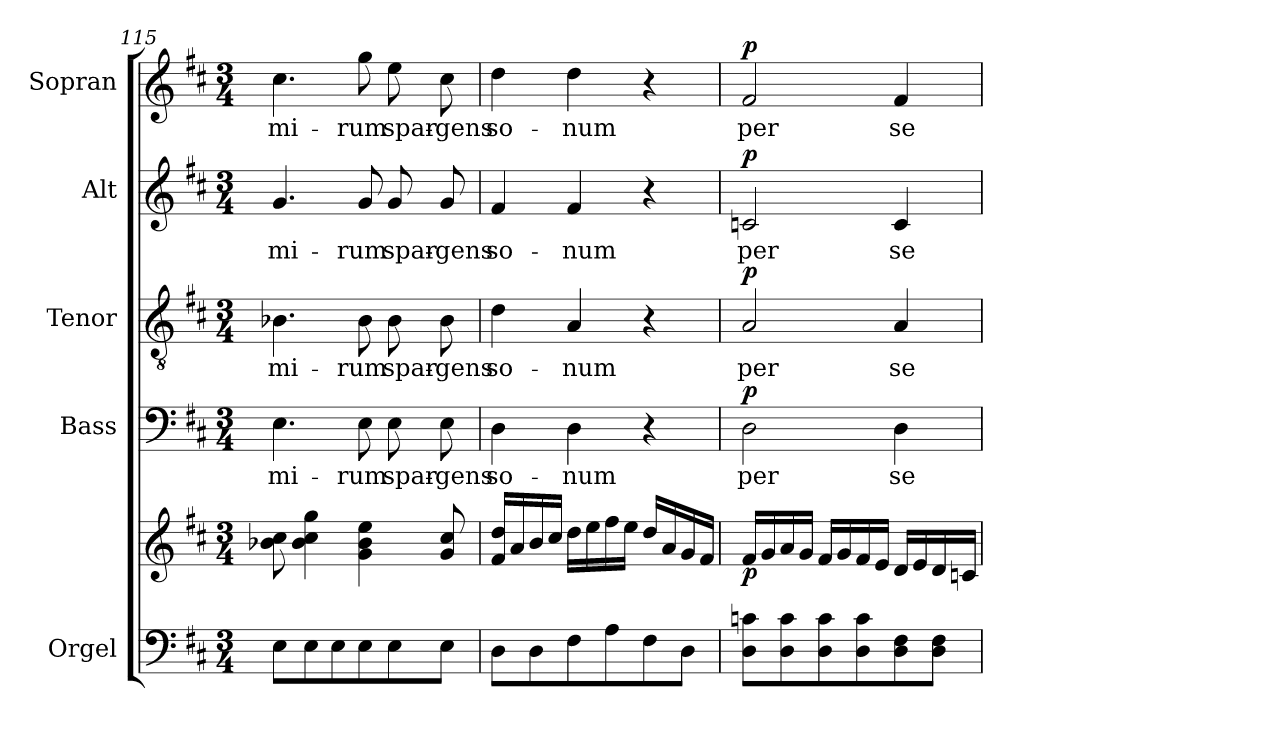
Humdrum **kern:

**kern	**kern	**dynam	**kern	**text	**dynam	**kern	**text	**dynam	**kern	**text	**dynam	**kern	**text	**dynam
*part5	*part5	*part5	*part4	*part4	*part4	*part3	*part3	*part3	*part2	*part2	*part2	*part1	*part1	*part1
*staff6	*staff5	*staff5/6	*staff4	*staff4	*staff4	*staff3	*staff3	*staff3	*staff2	*staff2	*staff2	*staff1	*staff1	*staff1
*I"Orgel	*	*	*I"Bass	*	*	*I"Tenor	*	*	*I"Alt	*	*	*I"Sopran	*	*
*I'Org.	*	*	*I'B.	*	*	*I'T.	*	*	*I'A.	*	*	*I'S.	*	*
*clefF4	*clefG2	*	*clefF4	*	*	*clefGv2	*	*	*clefG2	*	*	*clefG2	*	*
*k[f#c#]	*k[f#c#]	*	*k[f#c#]	*	*	*k[f#c#]	*	*	*k[f#c#]	*	*	*k[f#c#]	*	*
*D:	*D:	*	*D:	*	*	*D:	*	*	*D:	*	*	*D:	*	*
*M3/4	*M3/4	*	*M3/4	*	*	*M3/4	*	*	*M3/4	*	*	*M3/4	*	*
=115	=115	=115	=115	=115	=115	=115	=115	=115	=115	=115	=115	=115	=115	=115
!	!	!	!	!LO:LY:b	!	!	!LO:LY:b	!	!	!LO:LY:b	!	!	!LO:LY:b	!
8E\L	8b-X\ 8cc#\	.	4.E\	mi-	.	4.B-X\	mi-	.	4.g/	mi-	.	4.cc#\	mi-	.
8E\	4b-\ 4cc#\ 4gg\	.	.	.	.	.	.	.	.	.	.	.	.	.
8E\	.	.	.	.	.	.	.	.	.	.	.	.	.	.
!	!	!	!	!LO:LY:b	!	!	!LO:LY:b	!	!	!LO:LY:b	!	!	!LO:LY:b	!
8E\	4g\ 4b-\ 4ee\	.	8E\	-rum	.	8B-\	-rum	.	8g/	-rum	.	8gg\	-rum	.
!	!	!	!	!LO:LY:b	!	!	!LO:LY:b	!	!	!LO:LY:b	!	!	!LO:LY:b	!
8E\	.	.	8E\	spar-	.	8B-\	spar-	.	8g/	spar-	.	8ee\	spar-	.
!	!	!	!	!LO:LY:b	!	!	!LO:LY:b	!	!	!LO:LY:b	!	!	!LO:LY:b	!
8E\J	8g/ 8cc#/	.	8E\	-gens	.	8B-\	-gens	.	8g/	-gens	.	8cc#\	-gens	.
=116	=116	=116	=116	=116	=116	=116	=116	=116	=116	=116	=116	=116	=116	=116
!	!	!	!	!LO:LY:b	!	!	!LO:LY:b	!	!	!LO:LY:b	!	!	!LO:LY:b	!
8D\L	16f#/ 16dd/LL	.	4D\	so-	.	4d\	so-	.	4f#/	so-	.	4dd\	so-	.
.	16a/	.	.	.	.	.	.	.	.	.	.	.	.	.
8D\	16b/	.	.	.	.	.	.	.	.	.	.	.	.	.
.	16cc#/JJ	.	.	.	.	.	.	.	.	.	.	.	.	.
!	!	!	!	!LO:LY:b	!	!	!LO:LY:b	!	!	!LO:LY:b	!	!	!LO:LY:b	!
8F#\	16dd\LL	.	4D\	-num	.	4A/	-num	.	4f#/	-num	.	4dd\	-num	.
.	16ee\	.	.	.	.	.	.	.	.	.	.	.	.	.
8A\	16ff#\	.	.	.	.	.	.	.	.	.	.	.	.	.
.	16ee\JJ	.	.	.	.	.	.	.	.	.	.	.	.	.
8F#\	16dd/LL	.	4r	.	.	4r	.	.	4r	.	.	4r	.	.
.	16a/	.	.	.	.	.	.	.	.	.	.	.	.	.
8D\J	16g/	.	.	.	.	.	.	.	.	.	.	.	.	.
.	16f#/JJ	.	.	.	.	.	.	.	.	.	.	.	.	.
=117	=117	=117	=117	=117	=117	=117	=117	=117	=117	=117	=117	=117	=117	=117
!	!	!LO:DY:b	!	!LO:LY:b	!LO:DY:a	!	!LO:LY:b	!LO:DY:a	!	!LO:LY:b	!LO:DY:a	!	!LO:LY:b	!LO:DY:a
8D\ 8cn\L	16f#/LL	p	2D\	per	p	2A/	per	p	2cn/	per	p	2f#/	per	p
.	16g/	.	.	.	.	.	.	.	.	.	.	.	.	.
8D\ 8c\	16a/	.	.	.	.	.	.	.	.	.	.	.	.	.
.	16g/JJ	.	.	.	.	.	.	.	.	.	.	.	.	.
8D\ 8c\	16f#/LL	.	.	.	.	.	.	.	.	.	.	.	.	.
.	16g/	.	.	.	.	.	.	.	.	.	.	.	.	.
8D\ 8c\	16f#/	.	.	.	.	.	.	.	.	.	.	.	.	.
.	16e/JJ	.	.	.	.	.	.	.	.	.	.	.	.	.
!	!	!	!	!LO:LY:b	!	!	!LO:LY:b	!	!	!LO:LY:b	!	!	!LO:LY:b	!
8D\ 8F#\	16d/LL	.	4D\	se-	.	4A/	se-	.	4c/	se-	.	4f#/	se-	.
.	16e/	.	.	.	.	.	.	.	.	.	.	.	.	.
8D\ 8F#\J	16d/	.	.	.	.	.	.	.	.	.	.	.	.	.
.	16cn/JJ	.	.	.	.	.	.	.	.	.	.	.	.	.
=	=	=	=	=	=	=	=	=	=	=	=	=	=	=
*-	*-	*-	*-	*-	*-	*-	*-	*-	*-	*-	*-	*-	*-	*-
